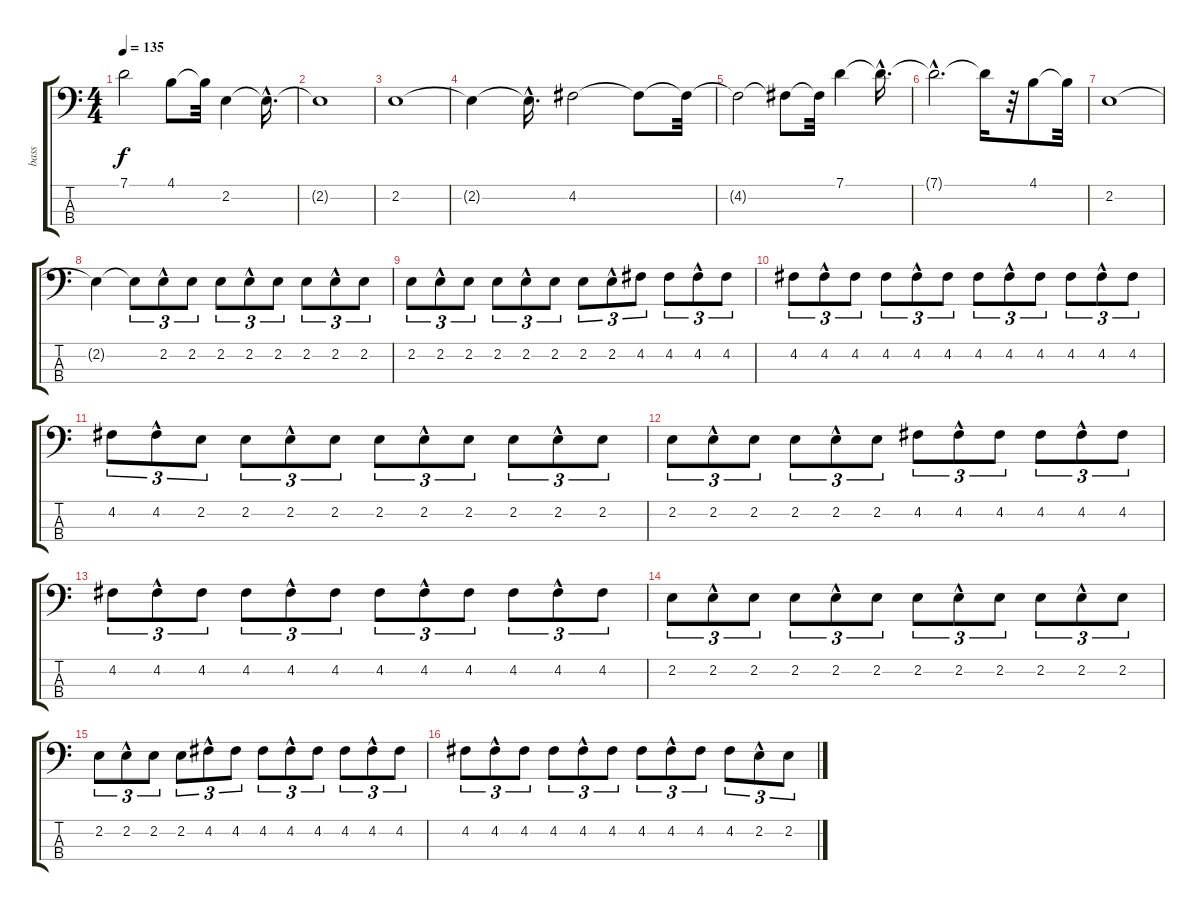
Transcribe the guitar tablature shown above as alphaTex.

\track ("bass" "bass") {instrument electricbassfinger}
\staff {score tabs}
\tuning (G2 D2 A1 E1) {hide}
\ts (4 4)
\tempo 135
\clef f4
\ks c
7.1{t}.2{dy f} 4.1.8 4.1{t}.32 2.2.4 2.2{hac t}.16{d} |
2.2{t}.1 |
2.2.1 |
2.2{t}.4 2.2{hac t}.16{d} 4.2.2 4.2{t}.8 4.2{t}.32 |
4.2{t}.2 4.2{t}.8 4.2{t}.32 7.1.4 7.1{hac t}.16{d} |
7.1{hac t}.2{d} 7.1{t}.16 r.32 4.1.8 4.1{t}.32 |
2.2.1 |
2.2{t}.4 2.2{t}.8{tu (3 2)} 2.2{hac}.8{tu (3 2)} 2.2.8{tu (3 2)} 2.2.8{tu (3 2)} 2.2{hac}.8{tu (3 2)} 2.2.8{tu (3 2)} 2.2.8{tu (3 2)} 2.2{hac}.8{tu (3 2)} 2.2.8{tu (3 2)} |
2.2.8{tu (3 2)} 2.2{hac}.8{tu (3 2)} 2.2.8{tu (3 2)} 2.2.8{tu (3 2)} 2.2{hac}.8{tu (3 2)} 2.2.8{tu (3 2)} 2.2.8{tu (3 2)} 2.2{hac}.8{tu (3 2)} 4.2.8{tu (3 2)} 4.2.8{tu (3 2)} 4.2{hac}.8{tu (3 2)} 4.2.8{tu (3 2)} |
4.2.8{tu (3 2)} 4.2{hac}.8{tu (3 2)} 4.2.8{tu (3 2)} 4.2.8{tu (3 2)} 4.2{hac}.8{tu (3 2)} 4.2.8{tu (3 2)} 4.2.8{tu (3 2)} 4.2{hac}.8{tu (3 2)} 4.2.8{tu (3 2)} 4.2.8{tu (3 2)} 4.2{hac}.8{tu (3 2)} 4.2.8{tu (3 2)} |
4.2.8{tu (3 2)} 4.2{hac}.8{tu (3 2)} 2.2.8{tu (3 2)} 2.2.8{tu (3 2)} 2.2{hac}.8{tu (3 2)} 2.2.8{tu (3 2)} 2.2.8{tu (3 2)} 2.2{hac}.8{tu (3 2)} 2.2.8{tu (3 2)} 2.2.8{tu (3 2)} 2.2{hac}.8{tu (3 2)} 2.2.8{tu (3 2)} |
2.2.8{tu (3 2)} 2.2{hac}.8{tu (3 2)} 2.2.8{tu (3 2)} 2.2.8{tu (3 2)} 2.2{hac}.8{tu (3 2)} 2.2.8{tu (3 2)} 4.2.8{tu (3 2)} 4.2{hac}.8{tu (3 2)} 4.2.8{tu (3 2)} 4.2.8{tu (3 2)} 4.2{hac}.8{tu (3 2)} 4.2.8{tu (3 2)} |
4.2.8{tu (3 2)} 4.2{hac}.8{tu (3 2)} 4.2.8{tu (3 2)} 4.2.8{tu (3 2)} 4.2{hac}.8{tu (3 2)} 4.2.8{tu (3 2)} 4.2.8{tu (3 2)} 4.2{hac}.8{tu (3 2)} 4.2.8{tu (3 2)} 4.2.8{tu (3 2)} 4.2{hac}.8{tu (3 2)} 4.2.8{tu (3 2)} |
2.2.8{tu (3 2)} 2.2{hac}.8{tu (3 2)} 2.2.8{tu (3 2)} 2.2.8{tu (3 2)} 2.2{hac}.8{tu (3 2)} 2.2.8{tu (3 2)} 2.2.8{tu (3 2)} 2.2{hac}.8{tu (3 2)} 2.2.8{tu (3 2)} 2.2.8{tu (3 2)} 2.2{hac}.8{tu (3 2)} 2.2.8{tu (3 2)} |
2.2.8{tu (3 2)} 2.2{hac}.8{tu (3 2)} 2.2.8{tu (3 2)} 2.2.8{tu (3 2)} 4.2{hac}.8{tu (3 2)} 4.2.8{tu (3 2)} 4.2.8{tu (3 2)} 4.2{hac}.8{tu (3 2)} 4.2.8{tu (3 2)} 4.2.8{tu (3 2)} 4.2{hac}.8{tu (3 2)} 4.2.8{tu (3 2)} |
4.2.8{tu (3 2)} 4.2{hac}.8{tu (3 2)} 4.2.8{tu (3 2)} 4.2.8{tu (3 2)} 4.2{hac}.8{tu (3 2)} 4.2.8{tu (3 2)} 4.2.8{tu (3 2)} 4.2{hac}.8{tu (3 2)} 4.2.8{tu (3 2)} 4.2.8{tu (3 2)} 2.2{hac}.8{tu (3 2)} 2.2.8{tu (3 2)}
